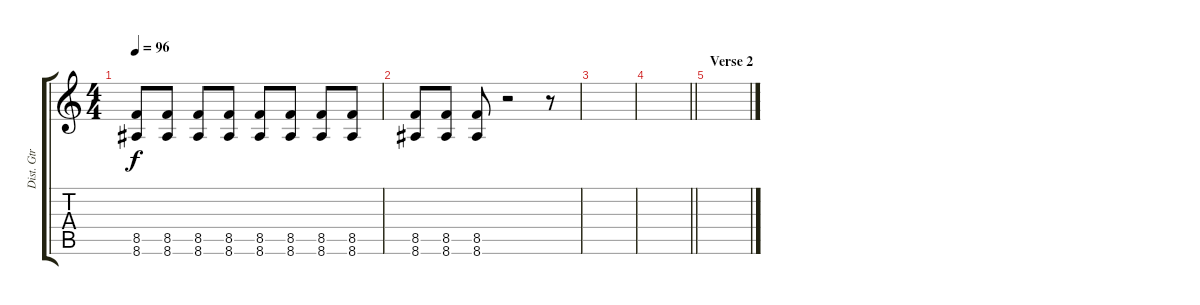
\track ("Dist. Gtr" "Dist. Gtr") {instrument distortionguitar}
\staff {score tabs}
\tuning (E4 B3 G3 D3 A2 D2) {hide}
\ts (4 4)
\tempo 96
\clef g2
\ks c
(8.5 8.6).8{dy f} (8.5 8.6).8 (8.5 8.6).8 (8.5 8.6).8 (8.5 8.6).8 (8.5 8.6).8 (8.5 8.6).8 (8.5 8.6).8 |
(8.5 8.6).8 (8.5 8.6).8 (8.5 8.6).8 r.2 r.8 |
|
\barLineRight lightlight
|
\section ("" "Verse 2")
